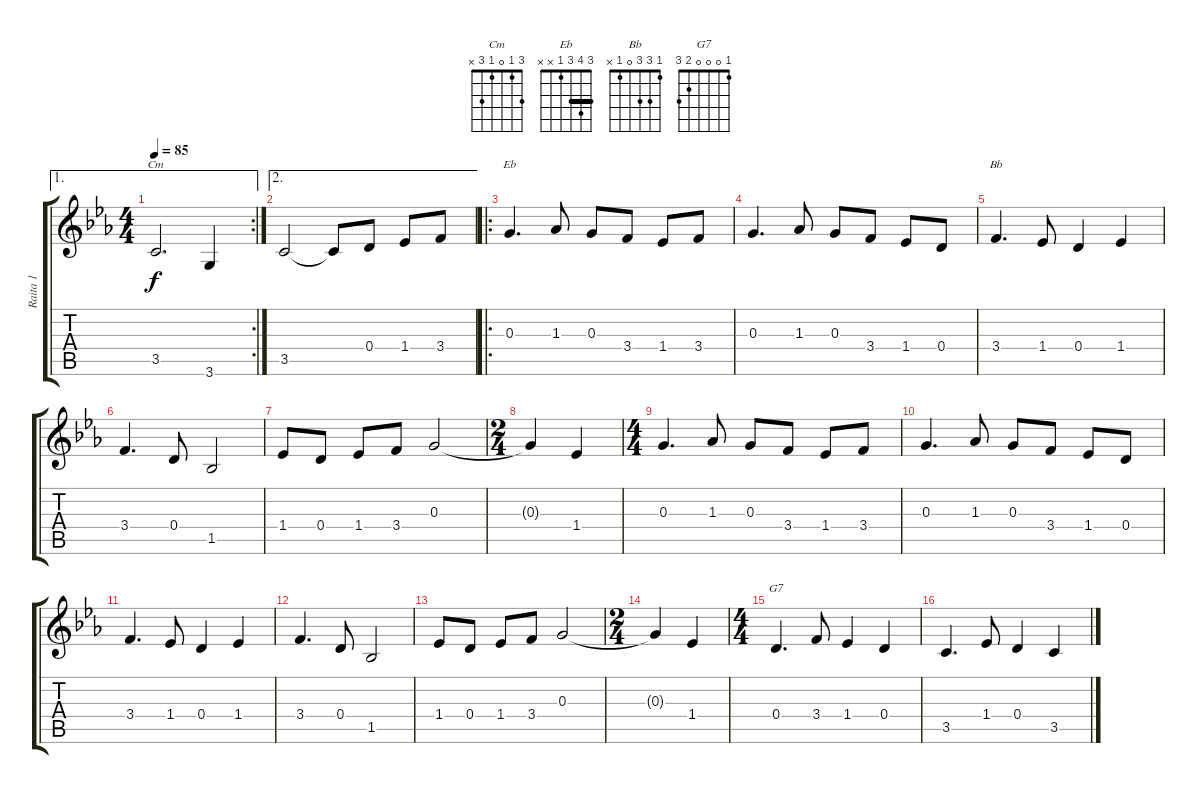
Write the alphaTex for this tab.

\track ("Raita 1" "Raita 1") {instrument acousticguitarnylon}
\staff {score tabs}
\tuning (E4 B3 G3 D3 A2 E2) {hide}
\chord ("Cm" 3 1 0 1 3 x)
\chord ("Eb" 3 4 3 1 x x) {barre 3}
\chord ("Bb" 1 3 3 0 1 x)
\chord ("G7" 1 0 0 0 2 3)
\ae 1
\rc 2
\ts (4 4)
\tempo 85
\clef g2
\ks cminor
3.5.2{d ch "Cm" dy f} 3.6.4 |
\ae 2
3.5.2 3.5{t}.8 0.4.8 1.4.8 3.4.8 |
\ro
0.3.4{d ch "Eb"} 1.3.8 0.3.8 3.4.8 1.4.8 3.4.8 |
0.3.4{d} 1.3.8 0.3.8 3.4.8 1.4.8 0.4.8 |
3.4.4{d ch "Bb"} 1.4.8 0.4.4 1.4.4 |
3.4.4{d} 0.4.8 1.5.2 |
1.4.8 0.4.8 1.4.8 3.4.8 0.3.2 |
\ts (2 4)
0.3{t}.4 1.4.4 |
\ts (4 4)
0.3.4{d} 1.3.8 0.3.8 3.4.8 1.4.8 3.4.8 |
0.3.4{d} 1.3.8 0.3.8 3.4.8 1.4.8 0.4.8 |
3.4.4{d} 1.4.8 0.4.4 1.4.4 |
3.4.4{d} 0.4.8 1.5.2 |
1.4.8 0.4.8 1.4.8 3.4.8 0.3.2 |
\ts (2 4)
0.3{t}.4 1.4.4 |
\ts (4 4)
0.4.4{d ch "G7"} 3.4.8 1.4.4 0.4.4 |
3.5.4{d} 1.4.8 0.4.4 3.5.4
